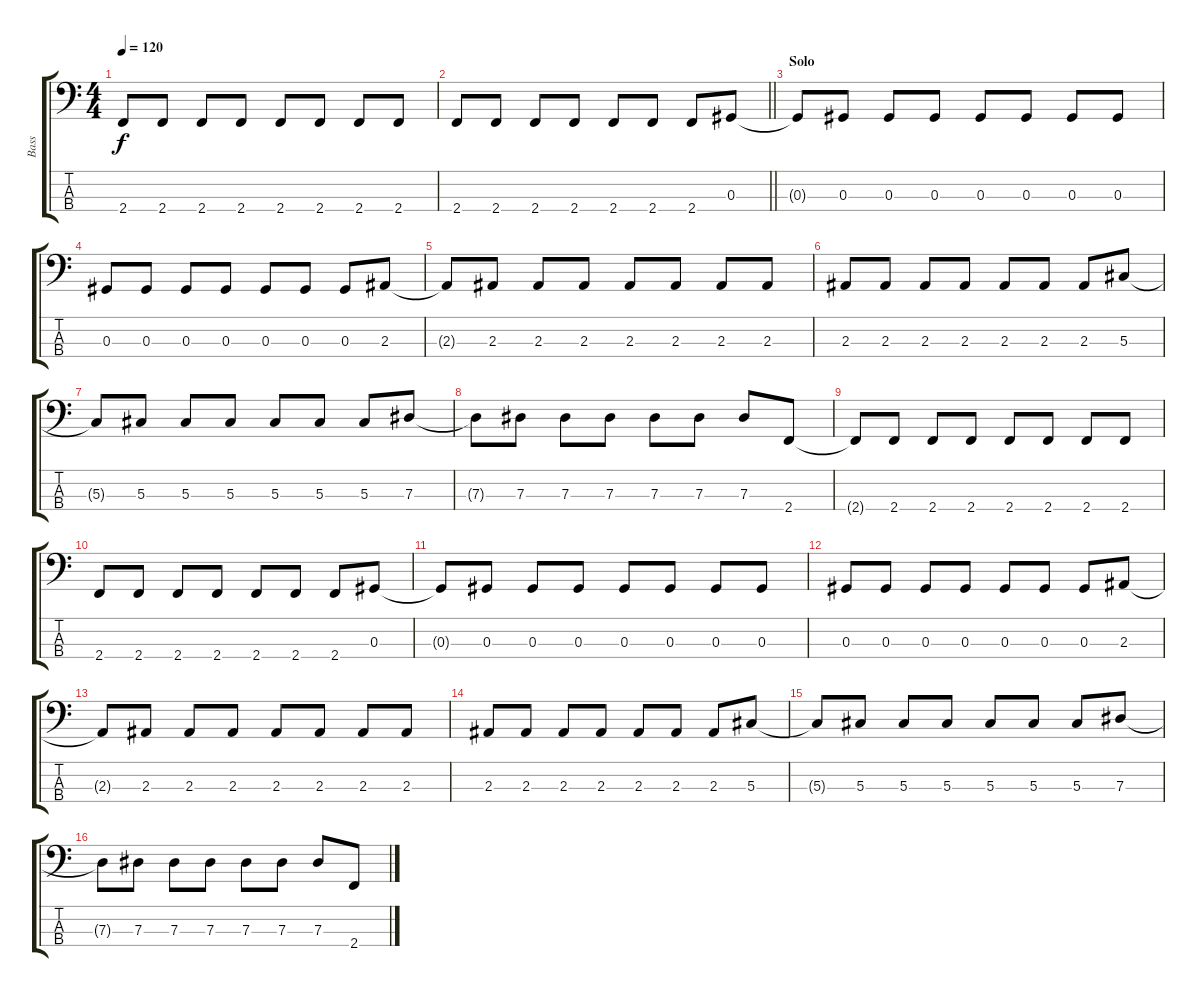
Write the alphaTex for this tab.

\track ("Bass" "Bass") {instrument electricbasspick}
\staff {score tabs}
\tuning (Gb2 Db2 Ab1 Eb1) {hide}
\ts (4 4)
\tempo 120
\clef f4
\ks c
2.4{t}.8{dy f} 2.4.8 2.4.8 2.4.8 2.4.8 2.4.8 2.4.8 2.4.8 |
\barLineRight lightlight
2.4.8 2.4.8 2.4.8 2.4.8 2.4.8 2.4.8 2.4.8 0.3.8 |
\section ("" "Solo")
0.3{t}.8 0.3.8 0.3.8 0.3.8 0.3.8 0.3.8 0.3.8 0.3.8 |
0.3.8 0.3.8 0.3.8 0.3.8 0.3.8 0.3.8 0.3.8 2.3.8 |
2.3{t}.8 2.3.8 2.3.8 2.3.8 2.3.8 2.3.8 2.3.8 2.3.8 |
2.3.8 2.3.8 2.3.8 2.3.8 2.3.8 2.3.8 2.3.8 5.3.8 |
5.3{t}.8 5.3.8 5.3.8 5.3.8 5.3.8 5.3.8 5.3.8 7.3.8 |
7.3{t}.8 7.3.8 7.3.8 7.3.8 7.3.8 7.3.8 7.3.8 2.4.8 |
2.4{t}.8 2.4.8 2.4.8 2.4.8 2.4.8 2.4.8 2.4.8 2.4.8 |
2.4.8 2.4.8 2.4.8 2.4.8 2.4.8 2.4.8 2.4.8 0.3.8 |
0.3{t}.8 0.3.8 0.3.8 0.3.8 0.3.8 0.3.8 0.3.8 0.3.8 |
0.3.8 0.3.8 0.3.8 0.3.8 0.3.8 0.3.8 0.3.8 2.3.8 |
2.3{t}.8 2.3.8 2.3.8 2.3.8 2.3.8 2.3.8 2.3.8 2.3.8 |
2.3.8 2.3.8 2.3.8 2.3.8 2.3.8 2.3.8 2.3.8 5.3.8 |
5.3{t}.8 5.3.8 5.3.8 5.3.8 5.3.8 5.3.8 5.3.8 7.3.8 |
7.3{t}.8 7.3.8 7.3.8 7.3.8 7.3.8 7.3.8 7.3.8 2.4.8
